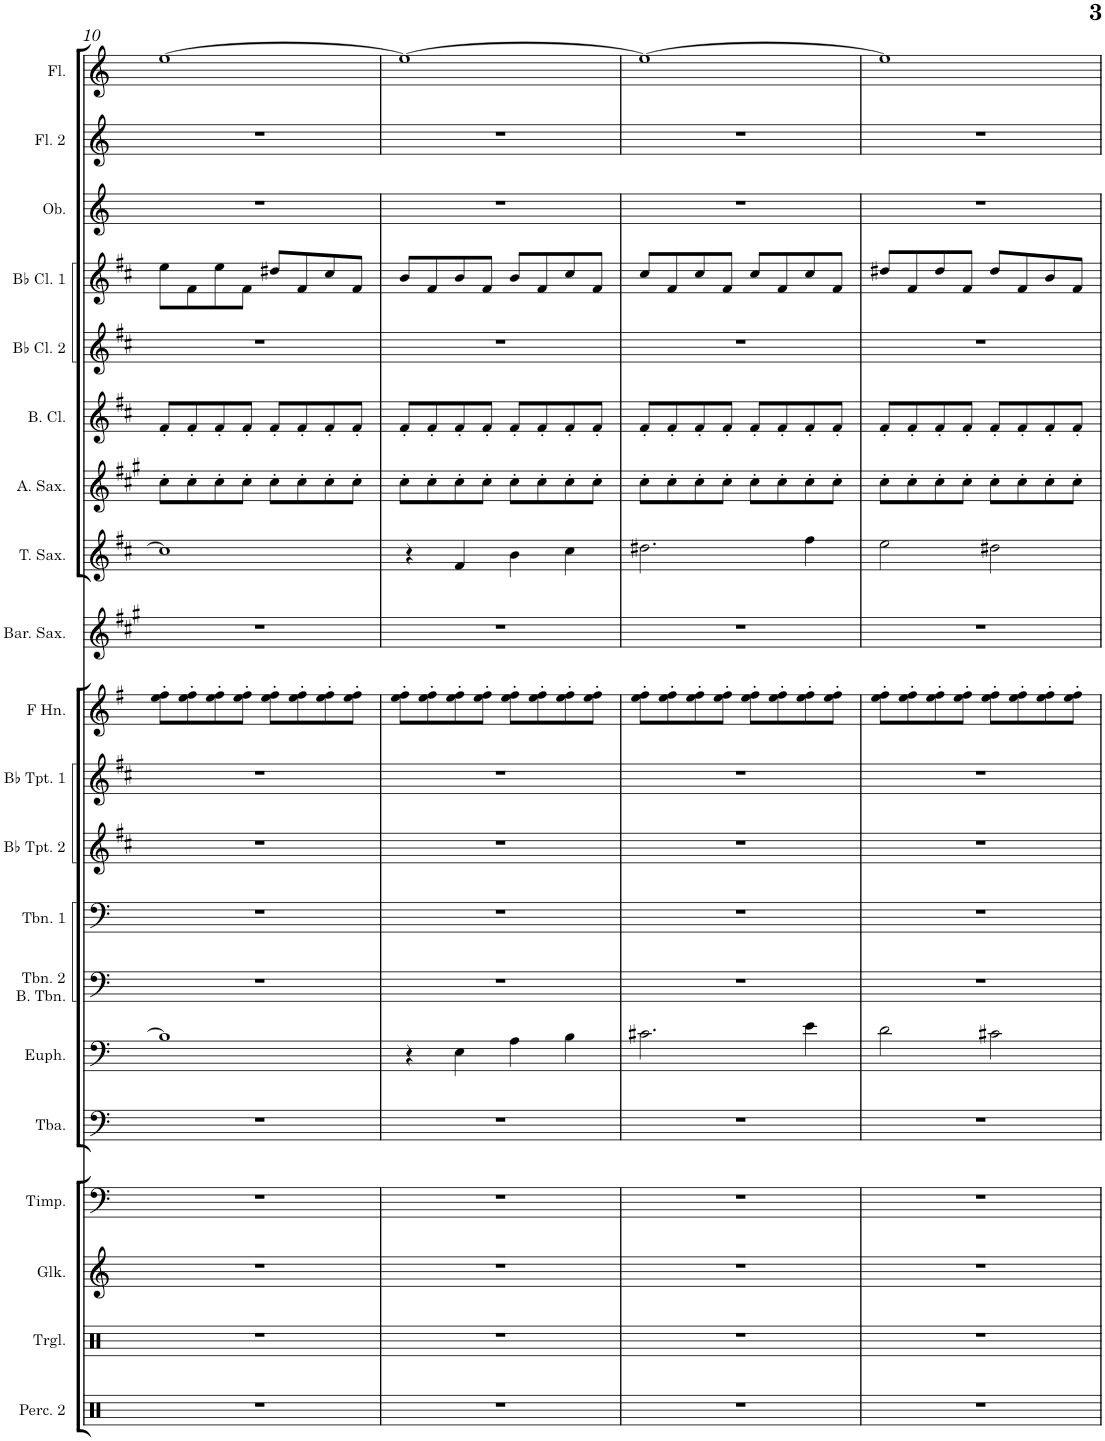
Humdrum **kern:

**kern	**kern	**kern	**kern	**kern	**kern	**kern	**kern	**kern	**kern	**kern	**kern	**kern	**kern	**kern	**kern	**kern	**kern	**kern	**kern
*part20	*part19	*part18	*part17	*part16	*part15	*part14	*part13	*part12	*part11	*part10	*part9	*part8	*part7	*part6	*part5	*part4	*part3	*part2	*part1
*staff20	*staff19	*staff18	*staff17	*staff16	*staff15	*staff14	*staff13	*staff12	*staff11	*staff10	*staff9	*staff8	*staff7	*staff6	*staff5	*staff4	*staff3	*staff2	*staff1
*I"Percussion 2	*I"Percussion 1	*I"Glockenspiel	*I"Timpani	*I"Tuba	*I"Euphonium	*I"Trombone 2 Bass Trombone	*I"Trombone 1	*I"Bb Trumpet 2	*I"Bb Trumpet 1	*I"Horn in F	*I"Baritone Saxophone	*I"Tenor Saxophone	*I"Alto Saxophone	*I"Bass Clarinet	*I"Bb Clarinet 2	*I"Bb Clarinet 1	*I"Oboe	*I"Flûte 2	*I"Flute
*I'Perc. 2	*I'Perc. 1	*I'Glk.	*I'Timp.	*I'Tba.	*I'Euph.	*I'Tbn. 2 B. Tbn.	*I'Tbn. 1	*I'Bb Tpt. 2	*I'Bb Tpt. 1	*	*I'Bar. Sax.	*I'T. Sax.	*I'A. Sax.	*I'B. Cl.	*I'Bb Cl. 2	*I'Bb Cl. 1	*I'Ob.	*I'Fl. 2	*I'Fl.
!!LO:PB:g=z
*clefX	*clefX	*clefG2	*clefF4	*clefF4	*clefF4	*clefF4	*clefF4	*clefG2	*clefG2	*clefG2	*clefG2	*clefG2	*clefG2	*clefG2	*clefG2	*clefG2	*clefG2	*clefG2	*clefG2
*	*	*Trd-14c-24	*	*	*	*	*	*Trd1c2	*Trd1c2	*Trd4c7	*Trd12c21	*Trd8c14	*Trd5c9	*Trd8c14	*Trd1c2	*Trd1c2	*	*	*
*k[]	*k[]	*k[]	*k[]	*k[]	*k[]	*k[]	*k[]	*k[f#c#]	*k[f#c#]	*k[f#]	*k[f#c#g#]	*k[f#c#]	*k[f#c#g#]	*k[f#c#]	*k[f#c#]	*k[f#c#]	*k[]	*k[]	*k[]
*M4/4	*M4/4	*M4/4	*M4/4	*M4/4	*M4/4	*M4/4	*M4/4	*M4/4	*M4/4	*M4/4	*M4/4	*M4/4	*M4/4	*M4/4	*M4/4	*M4/4	*M4/4	*M4/4	*M4/4
=10	=10	=10	=10	=10	=10	=10	=10	=10	=10	=10	=10	=10	=10	=10	=10	=10	=10	=10	=10
1r	1r	1r	1r	1r	1B]	1r	1r	1r	1r	8ee\' 8ff#\'L	1r	1cc#]	8cc#'\L	8f#'/L	1r	8ee\L	1r	1r	[1ee
.	.	.	.	.	.	.	.	.	.	8ee\' 8ff#\'	.	.	8cc#'\	8f#'/	.	8f#\	.	.	.
.	.	.	.	.	.	.	.	.	.	8ee\' 8ff#\'	.	.	8cc#'\	8f#'/	.	8ee\	.	.	.
.	.	.	.	.	.	.	.	.	.	8ee\' 8ff#\'J	.	.	8cc#'\J	8f#'/J	.	8f#\J	.	.	.
.	.	.	.	.	.	.	.	.	.	8ee\' 8ff#\'L	.	.	8cc#'\L	8f#'/L	.	8dd#X/L	.	.	.
.	.	.	.	.	.	.	.	.	.	8ee\' 8ff#\'	.	.	8cc#'\	8f#'/	.	8f#/	.	.	.
.	.	.	.	.	.	.	.	.	.	8ee\' 8ff#\'	.	.	8cc#'\	8f#'/	.	8cc#/	.	.	.
.	.	.	.	.	.	.	.	.	.	8ee\' 8ff#\'J	.	.	8cc#'\J	8f#'/J	.	8f#/J	.	.	.
=11	=11	=11	=11	=11	=11	=11	=11	=11	=11	=11	=11	=11	=11	=11	=11	=11	=11	=11	=11
1r	1r	1r	1r	1r	4r	1r	1r	1r	1r	8ee\' 8ff#\'L	1r	4r	8cc#'\L	8f#'/L	1r	8b/L	1r	1r	1ee_
.	.	.	.	.	.	.	.	.	.	8ee\' 8ff#\'	.	.	8cc#'\	8f#'/	.	8f#/	.	.	.
.	.	.	.	.	4E\	.	.	.	.	8ee\' 8ff#\'	.	4f#/	8cc#'\	8f#'/	.	8b/	.	.	.
.	.	.	.	.	.	.	.	.	.	8ee\' 8ff#\'J	.	.	8cc#'\J	8f#'/J	.	8f#/J	.	.	.
.	.	.	.	.	4A\	.	.	.	.	8ee\' 8ff#\'L	.	4b\	8cc#'\L	8f#'/L	.	8b/L	.	.	.
.	.	.	.	.	.	.	.	.	.	8ee\' 8ff#\'	.	.	8cc#'\	8f#'/	.	8f#/	.	.	.
.	.	.	.	.	4B\	.	.	.	.	8ee\' 8ff#\'	.	4cc#\	8cc#'\	8f#'/	.	8cc#/	.	.	.
.	.	.	.	.	.	.	.	.	.	8ee\' 8ff#\'J	.	.	8cc#'\J	8f#'/J	.	8f#/J	.	.	.
=12	=12	=12	=12	=12	=12	=12	=12	=12	=12	=12	=12	=12	=12	=12	=12	=12	=12	=12	=12
1r	1r	1r	1r	1r	2.c#X\	1r	1r	1r	1r	8ee\' 8ff#\'L	1r	2.dd#X\	8cc#'\L	8f#'/L	1r	8cc#/L	1r	1r	1ee_
.	.	.	.	.	.	.	.	.	.	8ee\' 8ff#\'	.	.	8cc#'\	8f#'/	.	8f#/	.	.	.
.	.	.	.	.	.	.	.	.	.	8ee\' 8ff#\'	.	.	8cc#'\	8f#'/	.	8cc#/	.	.	.
.	.	.	.	.	.	.	.	.	.	8ee\' 8ff#\'J	.	.	8cc#'\J	8f#'/J	.	8f#/J	.	.	.
.	.	.	.	.	.	.	.	.	.	8ee\' 8ff#\'L	.	.	8cc#'\L	8f#'/L	.	8cc#/L	.	.	.
.	.	.	.	.	.	.	.	.	.	8ee\' 8ff#\'	.	.	8cc#'\	8f#'/	.	8f#/	.	.	.
.	.	.	.	.	4e\	.	.	.	.	8ee\' 8ff#\'	.	4ff#\	8cc#'\	8f#'/	.	8cc#/	.	.	.
.	.	.	.	.	.	.	.	.	.	8ee\' 8ff#\'J	.	.	8cc#'\J	8f#'/J	.	8f#/J	.	.	.
=13	=13	=13	=13	=13	=13	=13	=13	=13	=13	=13	=13	=13	=13	=13	=13	=13	=13	=13	=13
1r	1r	1r	1r	1r	2d\	1r	1r	1r	1r	8ee\' 8ff#\'L	1r	2ee\	8cc#'\L	8f#'/L	1r	8dd#X/L	1r	1r	1ee]
.	.	.	.	.	.	.	.	.	.	8ee\' 8ff#\'	.	.	8cc#'\	8f#'/	.	8f#/	.	.	.
.	.	.	.	.	.	.	.	.	.	8ee\' 8ff#\'	.	.	8cc#'\	8f#'/	.	8dd#/	.	.	.
.	.	.	.	.	.	.	.	.	.	8ee\' 8ff#\'J	.	.	8cc#'\J	8f#'/J	.	8f#/J	.	.	.
.	.	.	.	.	2c#X\	.	.	.	.	8ee\' 8ff#\'L	.	2dd#X\	8cc#'\L	8f#'/L	.	8dd#/L	.	.	.
.	.	.	.	.	.	.	.	.	.	8ee\' 8ff#\'	.	.	8cc#'\	8f#'/	.	8f#/	.	.	.
.	.	.	.	.	.	.	.	.	.	8ee\' 8ff#\'	.	.	8cc#'\	8f#'/	.	8b/	.	.	.
.	.	.	.	.	.	.	.	.	.	8ee\' 8ff#\'J	.	.	8cc#'\J	8f#'/J	.	8f#/J	.	.	.
=	=	=	=	=	=	=	=	=	=	=	=	=	=	=	=	=	=	=	=
*-	*-	*-	*-	*-	*-	*-	*-	*-	*-	*-	*-	*-	*-	*-	*-	*-	*-	*-	*-
